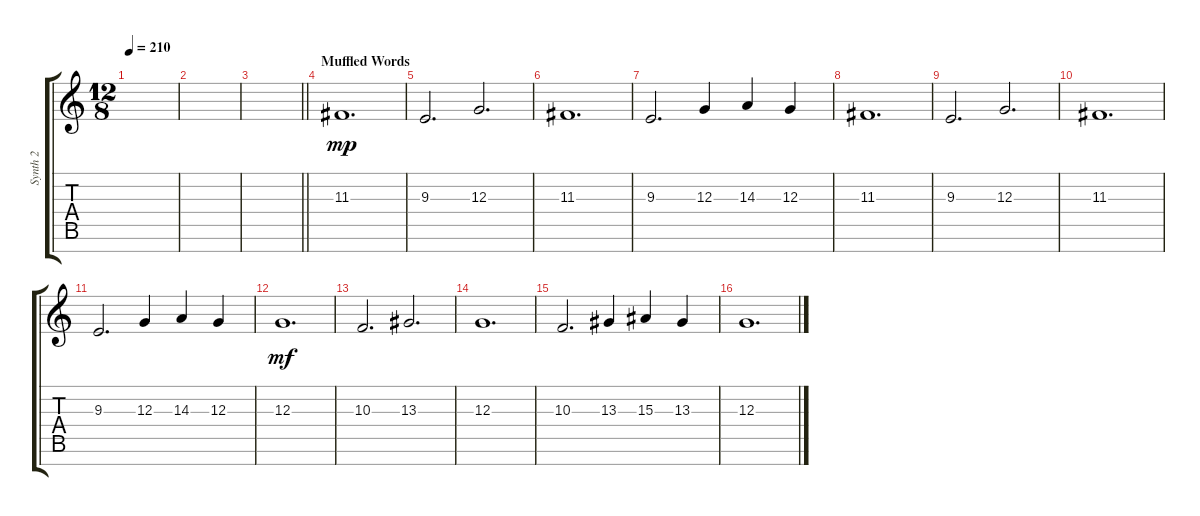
\track ("Synth 2" "Synth 2") {instrument synthstrings1}
\staff {score tabs}
\tuning (E4 B3 G3 D3 A2 E2 B1) {hide}
\ts (12 8)
\tempo 210
\clef g2
\ks c
|
|
\barLineRight lightlight
|
\section ("" "Muffled Words")
11.3.1{d dy mp} |
9.3.2{d} 12.3.2{d} |
11.3.1{d} |
9.3.2{d} 12.3.4 14.3.4 12.3.4 |
11.3.1{d} |
9.3.2{d} 12.3.2{d} |
11.3.1{d} |
9.3.2{d} 12.3.4 14.3.4 12.3.4 |
12.3.1{d dy mf} |
10.3.2{d} 13.3.2{d} |
12.3.1{d} |
10.3.2{d} 13.3.4 15.3.4 13.3.4 |
12.3.1{d}
